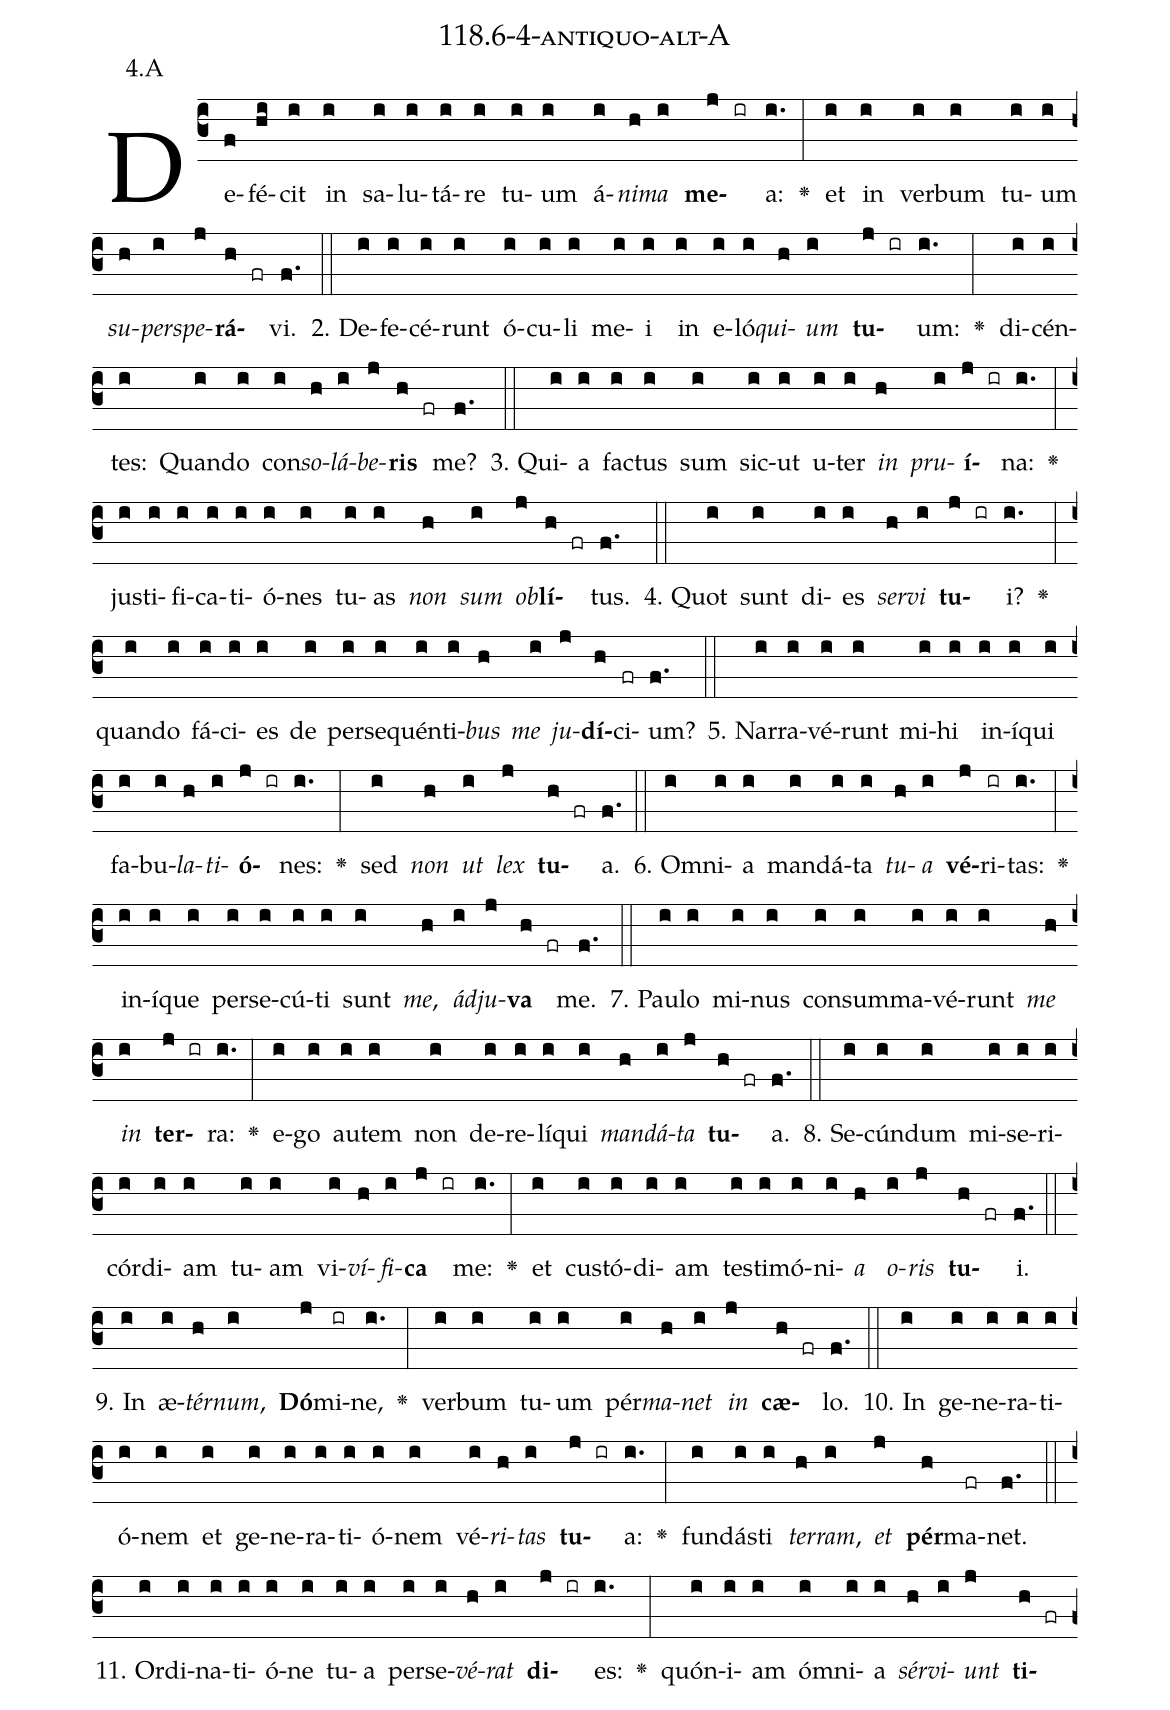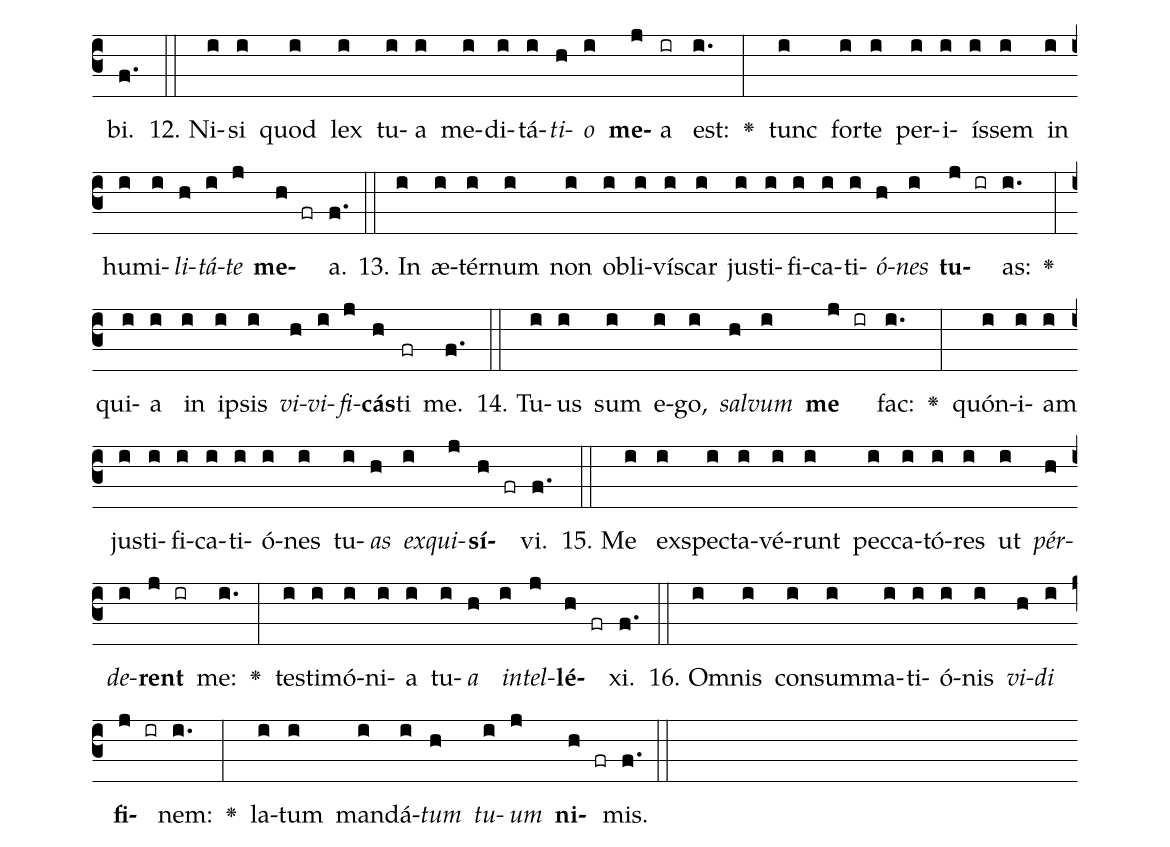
name: 118.6-4-antiquo-alt-A;
annotation: 4.A;
%%
(c3)De(f)fé(hi)cit(i) in(i) sa(i)lu(i)tá(i)re(i) tu(i)um(i) á(i)<i>ni</i>(h)<i>ma</i>(i) <b>me</b>(j ir)a:(i.) <v>\greheightstar</v>(:) et(i) in(i) ver(i)bum(i) tu(i)um(i) <i>su</i>(h)<i>per</i>(i)<i>spe</i>(j)<b>rá</b>(h fr)vi.(f.) (::)
2. De(i)fe(i)cé(i)runt(i) ó(i)cu(i)li(i) me(i)i(i) in(i) e(i)ló(i)<i>qui</i>(h)<i>um</i>(i) <b>tu</b>(j ir)um:(i.) <v>\greheightstar</v>(:) di(i)cén(i)tes:(i) Quan(i)do(i) con(i)<i>so</i>(h)<i>lá</i>(i)<i>be</i>(j)<b>ris</b>(h fr) me?(f.) (::)
3. Qui(i)a(i) fac(i)tus(i) sum(i) sic(i)ut(i) u(i)ter(i) <i>in</i>(h) <i>pru</i>(i)<b>í</b>(j ir)na:(i.) <v>\greheightstar</v>(:) jus(i)ti(i)fi(i)ca(i)ti(i)ó(i)nes(i) tu(i)as(i) <i>non</i>(h) <i>sum</i>(i) <i>ob</i>(j)<b>lí</b>(h fr)tus.(f.) (::)
4. Quot(i) sunt(i) di(i)es(i) <i>ser</i>(h)<i>vi</i>(i) <b>tu</b>(j ir)i?(i.) <v>\greheightstar</v>(:) quan(i)do(i) fá(i)ci(i)es(i) de(i) per(i)se(i)quén(i)ti(i)<i>bus</i>(h) <i>me</i>(i) <i>ju</i>(j)<b>dí</b>(h)ci(fr)um?(f.) (::)
5. Nar(i)ra(i)vé(i)runt(i) mi(i)hi(i) in(i)í(i)qui(i) fa(i)bu(i)<i>la</i>(h)<i>ti</i>(i)<b>ó</b>(j ir)nes:(i.) <v>\greheightstar</v>(:) sed(i) <i>non</i>(h) <i>ut</i>(i) <i>lex</i>(j) <b>tu</b>(h fr)a.(f.) (::)
6. Om(i)ni(i)a(i) man(i)dá(i)ta(i) <i>tu</i>(h)<i>a</i>(i) <b>vé</b>(j)ri(ir)tas:(i.) <v>\greheightstar</v>(:) in(i)í(i)que(i) per(i)se(i)cú(i)ti(i) sunt(i) <i>me</i>,(h) <i>ád</i>(i)<i>ju</i>(j)<b>va</b>(h fr) me.(f.) (::)
7. Pau(i)lo(i) mi(i)nus(i) con(i)sum(i)ma(i)vé(i)runt(i) <i>me</i>(h) <i>in</i>(i) <b>ter</b>(j ir)ra:(i.) <v>\greheightstar</v>(:) e(i)go(i) au(i)tem(i) non(i) de(i)re(i)lí(i)qui(i) <i>man</i>(h)<i>dá</i>(i)<i>ta</i>(j) <b>tu</b>(h fr)a.(f.) (::)
8. Se(i)cún(i)dum(i) mi(i)se(i)ri(i)cór(i)di(i)am(i) tu(i)am(i) vi(i)<i>ví</i>(h)<i>fi</i>(i)<b>ca</b>(j ir) me:(i.) <v>\greheightstar</v>(:) et(i) cus(i)tó(i)di(i)am(i) tes(i)ti(i)mó(i)ni(i)<i>a</i>(h) <i>o</i>(i)<i>ris</i>(j) <b>tu</b>(h fr)i.(f.) (::)
9. In(i) æ(i)<i>tér</i>(h)<i>num</i>,(i) <b>Dó</b>(j)mi(ir)ne,(i.) <v>\greheightstar</v>(:) ver(i)bum(i) tu(i)um(i) pér(i)<i>ma</i>(h)<i>net</i>(i) <i>in</i>(j) <b>cæ</b>(h fr)lo.(f.) (::)
10. In(i) ge(i)ne(i)ra(i)ti(i)ó(i)nem(i) et(i) ge(i)ne(i)ra(i)ti(i)ó(i)nem(i) vé(i)<i>ri</i>(h)<i>tas</i>(i) <b>tu</b>(j ir)a:(i.) <v>\greheightstar</v>(:) fun(i)dás(i)ti(i) <i>ter</i>(h)<i>ram</i>,(i) <i>et</i>(j) <b>pér</b>(h)ma(fr)net.(f.) (::)
11. Or(i)di(i)na(i)ti(i)ó(i)ne(i) tu(i)a(i) per(i)se(i)<i>vé</i>(h)<i>rat</i>(i) <b>di</b>(j ir)es:(i.) <v>\greheightstar</v>(:) quón(i)i(i)am(i) óm(i)ni(i)a(i) <i>sér</i>(h)<i>vi</i>(i)<i>unt</i>(j) <b>ti</b>(h fr)bi.(f.) (::)
12. Ni(i)si(i) quod(i) lex(i) tu(i)a(i) me(i)di(i)tá(i)<i>ti</i>(h)<i>o</i>(i) <b>me</b>(j)a(ir) est:(i.) <v>\greheightstar</v>(:) tunc(i) for(i)te(i) per(i)i(i)ís(i)sem(i) in(i) hu(i)mi(i)<i>li</i>(h)<i>tá</i>(i)<i>te</i>(j) <b>me</b>(h fr)a.(f.) (::)
13. In(i) æ(i)tér(i)num(i) non(i) ob(i)li(i)vís(i)car(i) jus(i)ti(i)fi(i)ca(i)ti(i)<i>ó</i>(h)<i>nes</i>(i) <b>tu</b>(j ir)as:(i.) <v>\greheightstar</v>(:) qui(i)a(i) in(i) ip(i)sis(i) <i>vi</i>(h)<i>vi</i>(i)<i>fi</i>(j)<b>cás</b>(h)ti(fr) me.(f.) (::)
14. Tu(i)us(i) sum(i) e(i)go,(i) <i>sal</i>(h)<i>vum</i>(i) <b>me</b>(j ir) fac:(i.) <v>\greheightstar</v>(:) quón(i)i(i)am(i) jus(i)ti(i)fi(i)ca(i)ti(i)ó(i)nes(i) tu(i)<i>as</i>(h) <i>ex</i>(i)<i>qui</i>(j)<b>sí</b>(h fr)vi.(f.) (::)
15. Me(i) ex(i)spec(i)ta(i)vé(i)runt(i) pec(i)ca(i)tó(i)res(i) ut(i) <i>pér</i>(h)<i>de</i>(i)<b>rent</b>(j ir) me:(i.) <v>\greheightstar</v>(:) tes(i)ti(i)mó(i)ni(i)a(i) tu(i)<i>a</i>(h) <i>in</i>(i)<i>tel</i>(j)<b>lé</b>(h fr)xi.(f.) (::)
16. Om(i)nis(i) con(i)sum(i)ma(i)ti(i)ó(i)nis(i) <i>vi</i>(h)<i>di</i>(i) <b>fi</b>(j ir)nem:(i.) <v>\greheightstar</v>(:) la(i)tum(i) man(i)dá(i)<i>tum</i>(h) <i>tu</i>(i)<i>um</i>(j) <b>ni</b>(h fr)mis.(f.) (::)
